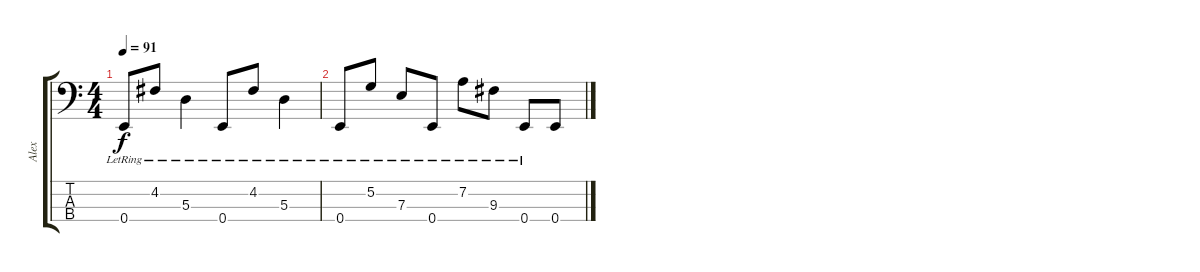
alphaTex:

\track ("Alex" "Alex") {instrument electricbassfinger}
\staff {score tabs}
\tuning (G2 D2 A1 E1) {hide}
\ts (4 4)
\tempo 91
\clef f4
\ks c
0.4{lr}.8{dy f} 4.2{lr}.8 5.3{lr}.4 0.4{lr}.8 4.2{lr}.8 5.3{lr}.4 |
0.4{lr}.8 5.2{lr}.8 7.3{lr}.8 0.4{lr}.8 7.2{lr}.8 9.3{lr}.8 0.4{lr}.8 0.4.8
